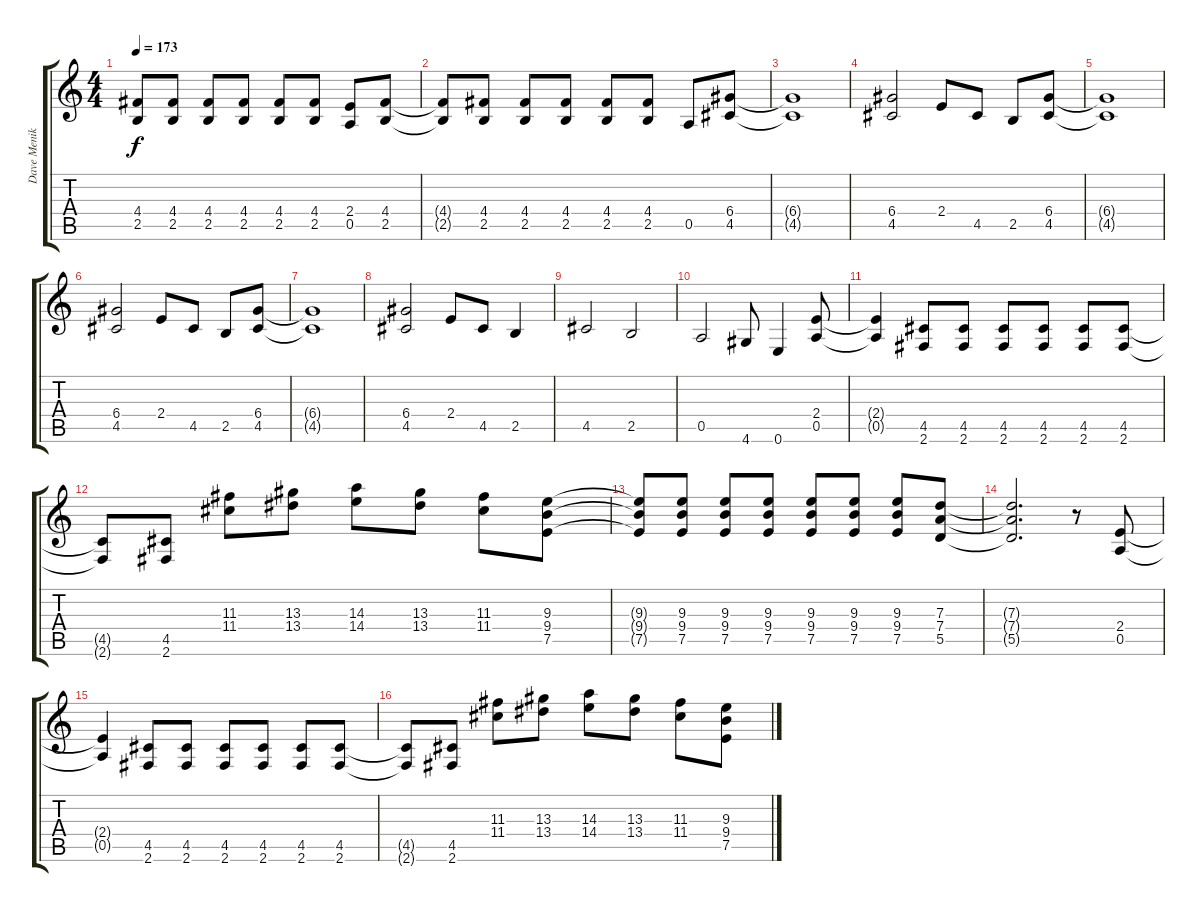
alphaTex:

\track ("Dave Meniketti" "Dave Menik") {instrument distortionguitar}
\staff {score tabs}
\tuning (E4 B3 G3 D3 A2 E2) {hide}
\ts (4 4)
\tempo 173
\clef g2
\ks c
(4.4{t} 2.5{t}).8{dy f} (4.4 2.5).8 (4.4 2.5).8 (4.4 2.5).8 (4.4 2.5).8 (4.4 2.5).8 (2.4 0.5).8 (4.4 2.5).8 |
(4.4{t} 2.5{t}).8 (4.4 2.5).8 (4.4 2.5).8 (4.4 2.5).8 (4.4 2.5).8 (4.4 2.5).8 0.5.8 (6.4 4.5).8 |
(6.4{t} 4.5{t}).1 |
(6.4 4.5).2 2.4.8 4.5.8 2.5.8 (6.4 4.5).8 |
(6.4{t} 4.5{t}).1 |
(6.4 4.5).2 2.4.8 4.5.8 2.5.8 (6.4 4.5).8 |
(6.4{t} 4.5{t}).1 |
(6.4 4.5).2 2.4.8 4.5.8 2.5.4 |
4.5.2 2.5.2 |
0.5.2 4.6.8 0.6.4 (2.4 0.5).8 |
(2.4{t} 0.5{t}).4 (4.5 2.6).8 (4.5 2.6).8 (4.5 2.6).8 (4.5 2.6).8 (4.5 2.6).8 (4.5 2.6).8 |
(4.5{t} 2.6{t}).8 (4.5 2.6).8 (11.3 11.4).8 (13.3 13.4).8 (14.3 14.4).8 (13.3 13.4).8 (11.3 11.4).8 (9.3 9.4 7.5).8 |
(9.3{t} 9.4{t} 7.5{t}).8 (9.3 9.4 7.5).8 (9.3 9.4 7.5).8 (9.3 9.4 7.5).8 (9.3 9.4 7.5).8 (9.3 9.4 7.5).8 (9.3 9.4 7.5).8 (7.3 7.4 5.5).8 |
(7.3{t} 7.4{t} 5.5{t}).2{d} r.8 (2.4 0.5).8 |
(2.4{t} 0.5{t}).4 (4.5 2.6).8 (4.5 2.6).8 (4.5 2.6).8 (4.5 2.6).8 (4.5 2.6).8 (4.5 2.6).8 |
(4.5{t} 2.6{t}).8 (4.5 2.6).8 (11.3 11.4).8 (13.3 13.4).8 (14.3 14.4).8 (13.3 13.4).8 (11.3 11.4).8 (9.3 9.4 7.5).8
